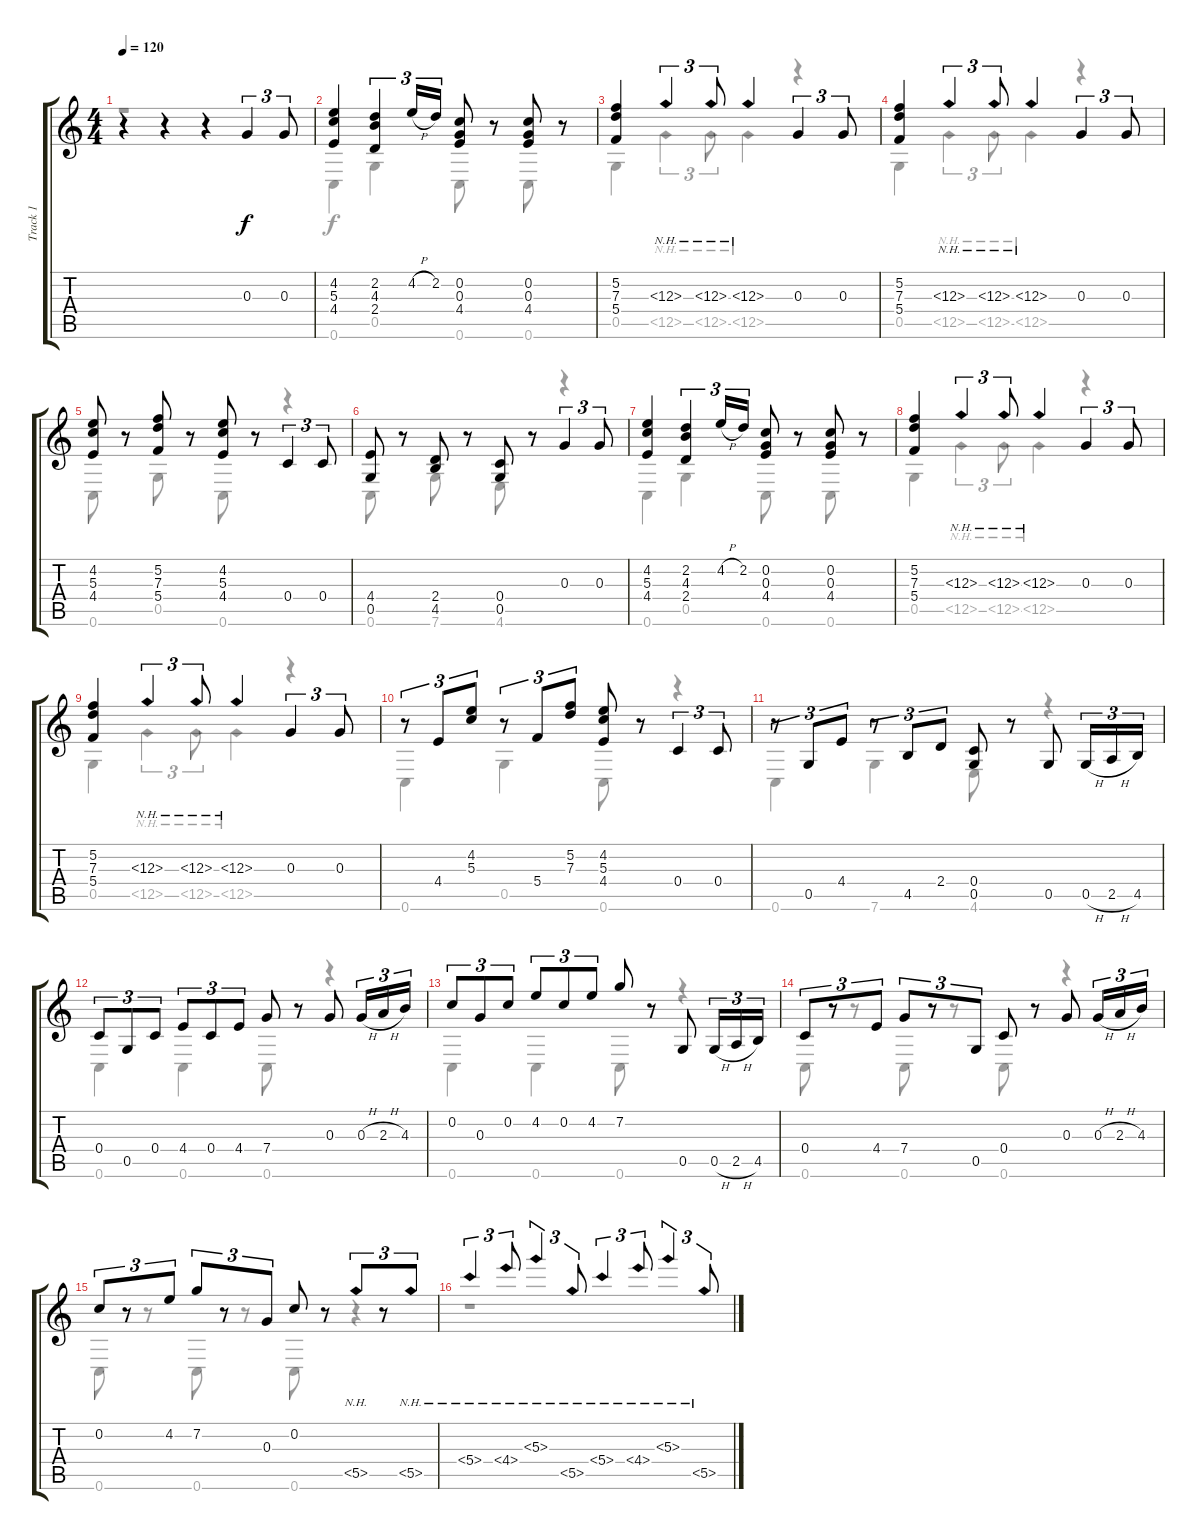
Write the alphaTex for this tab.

\track ("Track 1" "Track 1") {instrument acousticguitarsteel}
\staff {score tabs}
\tuning (E4 C4 G3 C3 G2 C2) {hide}
\voice
\ts (4 4)
\tempo 120
\clef g2
\ks c
r.4{dy f instrument acousticguitarsteel} r.4 r.4 0.3.4{tu (3 2)} 0.3.8{tu (3 2)} |
(4.2 5.3 4.4).4 (2.2 4.3 2.4).4{tu (3 2)} 4.2{h}.16{tu (3 2)} 2.2.16{tu (3 2)} (0.2 0.3 4.4).8 r.8 (0.2 0.3 4.4).8 r.8 |
(5.2 7.3 5.4).4 12.3{nh}.4{tu (3 2)} 12.3{nh}.8{tu (3 2)} 12.3{nh}.4 0.3.4{tu (3 2)} 0.3.8{tu (3 2)} |
(5.2 7.3 5.4).4 12.3{nh}.4{tu (3 2)} 12.3{nh}.8{tu (3 2)} 12.3{nh}.4 0.3.4{tu (3 2)} 0.3.8{tu (3 2)} |
(4.2 5.3 4.4).8 r.8 (5.2 7.3 5.4).8 r.8 (4.2 5.3 4.4).8 r.8 0.4.4{tu (3 2)} 0.4.8{tu (3 2)} |
(4.4 0.5).8 r.8 (2.4 4.5).8 r.8 (0.4 0.5).8 r.8 0.3.4{tu (3 2)} 0.3.8{tu (3 2)} |
(4.2 5.3 4.4).4 (2.2 4.3 2.4).4{tu (3 2)} 4.2{h}.16{tu (3 2)} 2.2.16{tu (3 2)} (0.2 0.3 4.4).8 r.8 (0.2 0.3 4.4).8 r.8 |
(5.2 7.3 5.4).4 12.3{nh}.4{tu (3 2)} 12.3{nh}.8{tu (3 2)} 12.3{nh}.4 0.3.4{tu (3 2)} 0.3.8{tu (3 2)} |
(5.2 7.3 5.4).4 12.3{nh}.4{tu (3 2)} 12.3{nh}.8{tu (3 2)} 12.3{nh}.4 0.3.4{tu (3 2)} 0.3.8{tu (3 2)} |
r.8{tu (3 2)} 4.4.8{tu (3 2)} (4.2 5.3).8{tu (3 2)} r.8{tu (3 2)} 5.4.8{tu (3 2)} (5.2 7.3).8{tu (3 2)} (4.2 5.3 4.4).8 r.8 0.4.4{tu (3 2)} 0.4.8{tu (3 2)} |
r.8{tu (3 2)} 0.5.8{tu (3 2)} 4.4.8{tu (3 2)} r.8{tu (3 2)} 4.5.8{tu (3 2)} 2.4.8{tu (3 2)} (0.4 0.5).8 r.8 0.5.8 0.5{h}.16{tu (3 2)} 2.5{h}.16{tu (3 2)} 4.5.16{tu (3 2)} |
0.4.8{tu (3 2)} 0.5.8{tu (3 2)} 0.4.8{tu (3 2)} 4.4.8{tu (3 2)} 0.4.8{tu (3 2)} 4.4.8{tu (3 2)} 7.4.8 r.8 0.3.8 0.3{h}.16{tu (3 2)} 2.3{h}.16{tu (3 2)} 4.3.16{tu (3 2)} |
0.2.8{tu (3 2)} 0.3.8{tu (3 2)} 0.2.8{tu (3 2)} 4.2.8{tu (3 2)} 0.2.8{tu (3 2)} 4.2.8{tu (3 2)} 7.2.8 r.8 0.5.8 0.5{h}.16{tu (3 2)} 2.5{h}.16{tu (3 2)} 4.5.16{tu (3 2)} |
0.4.8{tu (3 2)} r.8{tu (3 2)} 4.4.8{tu (3 2)} 7.4.8{tu (3 2)} r.8{tu (3 2)} 0.5.8{tu (3 2)} 0.4.8 r.8 0.3.8 0.3{h}.16{tu (3 2)} 2.3{h}.16{tu (3 2)} 4.3.16{tu (3 2)} |
0.2.8{tu (3 2)} r.8{tu (3 2)} 4.2.8{tu (3 2)} 7.2.8{tu (3 2)} r.8{tu (3 2)} 0.3.8{tu (3 2)} 0.2.8 r.8 5.5{nh}.8{tu (3 2)} r.8{tu (3 2)} 5.5{nh}.8{tu (3 2)} |
5.4{nh}.4{tu (3 2)} 4.4{nh}.8{tu (3 2)} 5.3{nh}.4{tu (3 2)} 5.5{nh}.8{tu (3 2)} 5.4{nh}.4{tu (3 2)} 4.4{nh}.8{tu (3 2)} 5.3{nh}.4{tu (3 2)} 5.5{nh}.8{tu (3 2)}
\voice
\clef g2
\ottava regular
\simile none
\ks c
r.1{dy f} |
0.6.4 0.5.4 0.6.8 r.8 0.6.8 r.8 |
0.5.4 12.5{nh}.4{tu (3 2)} 12.5{nh}.8{tu (3 2)} 12.5{nh}.4 r.4 |
0.5.4 12.5{nh}.4{tu (3 2)} 12.5{nh}.8{tu (3 2)} 12.5{nh}.4 r.4 |
0.6.8 r.8 0.5.8 r.8 0.6.8 r.8 r.4 |
0.6.8 r.8 7.6.8 r.8 4.6.8 r.8 r.4 |
0.6.4 0.5.4 0.6.8 r.8 0.6.8 r.8 |
0.5.4 12.5{nh}.4{tu (3 2)} 12.5{nh}.8{tu (3 2)} 12.5{nh}.4 r.4 |
0.5.4 12.5{nh}.4{tu (3 2)} 12.5{nh}.8{tu (3 2)} 12.5{nh}.4 r.4 |
0.6.4 0.5.4 0.6.8 r.8 r.4 |
0.6.4 7.6.4 4.6.8 r.8 r.4 |
0.6.4 0.6.4 0.6.8 r.8 r.4 |
0.6.4 0.6.4 0.6.8 r.8 r.4 |
0.6.8 r.8 0.6.8 r.8 0.6.8 r.8 r.4 |
0.6.8 r.8 0.6.8 r.8 0.6.8 r.8 r.4 |
r.1
